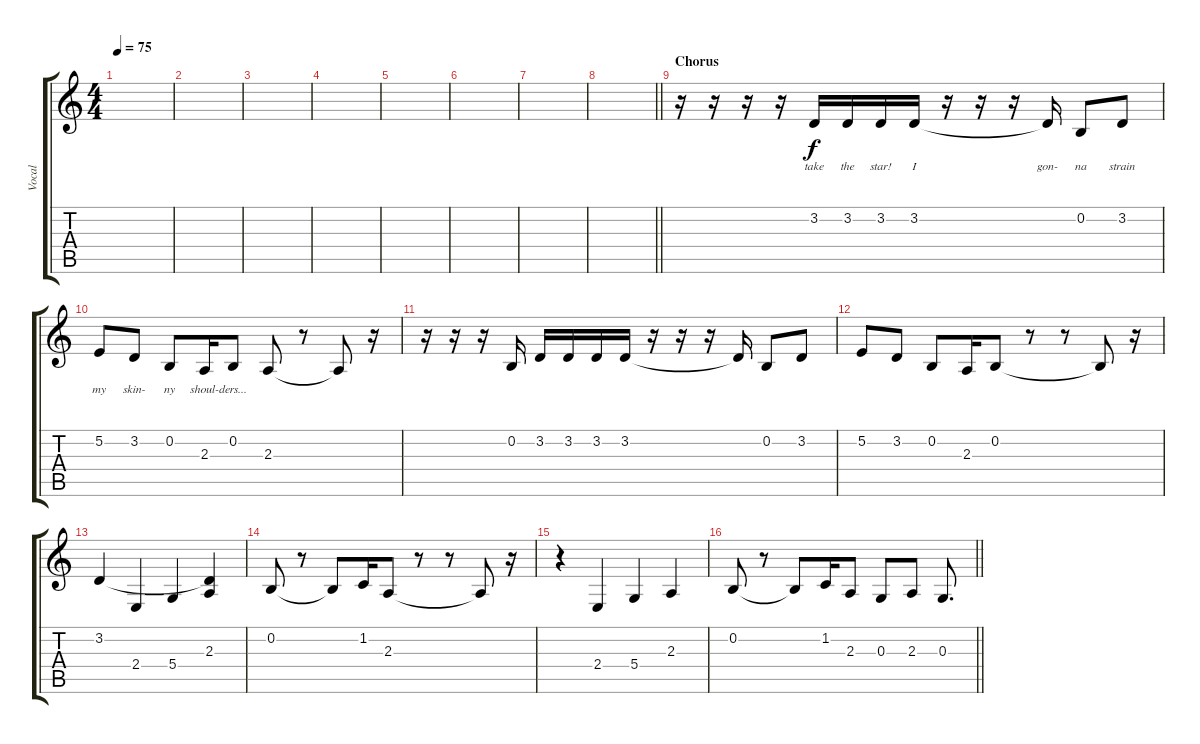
\track ("Vocal" "Vocal") {instrument clarinet}
\staff {score tabs}
\tuning (E4 B3 G3 D3 A2 E2) {hide}
\ts (4 4)
\tempo 75
\clef g2
\ks c
|
|
|
|
|
|
|
\barLineRight lightlight
|
\section ("" "Chorus")
r.16 r.16 r.16 r.16 3.2.16{lyrics (0 "take") lyrics (1 "") lyrics (2 "") lyrics (3 "") lyrics (4 "")} 3.2.16{lyrics (0 "the") lyrics (1 "") lyrics (2 "") lyrics (3 "") lyrics (4 "")} 3.2.16{lyrics (0 "star!") lyrics (1 "") lyrics (2 "") lyrics (3 "") lyrics (4 "")} 3.2.16{lyrics (0 "I") lyrics (1 "") lyrics (2 "") lyrics (3 "") lyrics (4 "")} r.16 r.16 r.16 3.2{t}.16{lyrics (0 "gon-") lyrics (1 "") lyrics (2 "") lyrics (3 "") lyrics (4 "")} 0.2.8{lyrics (0 "na") lyrics (1 "") lyrics (2 "") lyrics (3 "") lyrics (4 "")} 3.2.8{lyrics (0 "strain") lyrics (1 "") lyrics (2 "") lyrics (3 "") lyrics (4 "")} |
5.2.8{lyrics (0 "my") lyrics (1 "") lyrics (2 "") lyrics (3 "") lyrics (4 "")} 3.2.8{lyrics (0 "skin-") lyrics (1 "") lyrics (2 "") lyrics (3 "") lyrics (4 "")} 0.2.8{lyrics (0 "ny") lyrics (1 "") lyrics (2 "") lyrics (3 "") lyrics (4 "")} 2.3.16{lyrics (0 "shoul-") lyrics (1 "") lyrics (2 "") lyrics (3 "") lyrics (4 "")} 0.2.8{lyrics (0 "ders...") lyrics (1 "") lyrics (2 "") lyrics (3 "") lyrics (4 "")} 2.3.8 r.8 2.3{t}.8 r.16 |
r.16 r.16 r.16 0.2.16 3.2.16 3.2.16 3.2.16 3.2.16 r.16 r.16 r.16 3.2{t}.16 0.2.8 3.2.8 |
5.2.8 3.2.8 0.2.8 2.3.16 0.2.8 r.8 r.8 0.2{t}.8 r.16 |
3.2.4 2.4.4 5.4.4 (3.2{t} 2.3).4 |
0.2.8 r.8 0.2{t}.8 1.2.16 2.3.8 r.8 r.8 2.3{t}.8 r.16 |
r.4 2.4.4 5.4.4 2.3.4 |
\barLineRight lightlight
0.2.8 r.8 0.2{t}.8 1.2.16 2.3.8 0.3.8 2.3.8 0.3.8{d}
